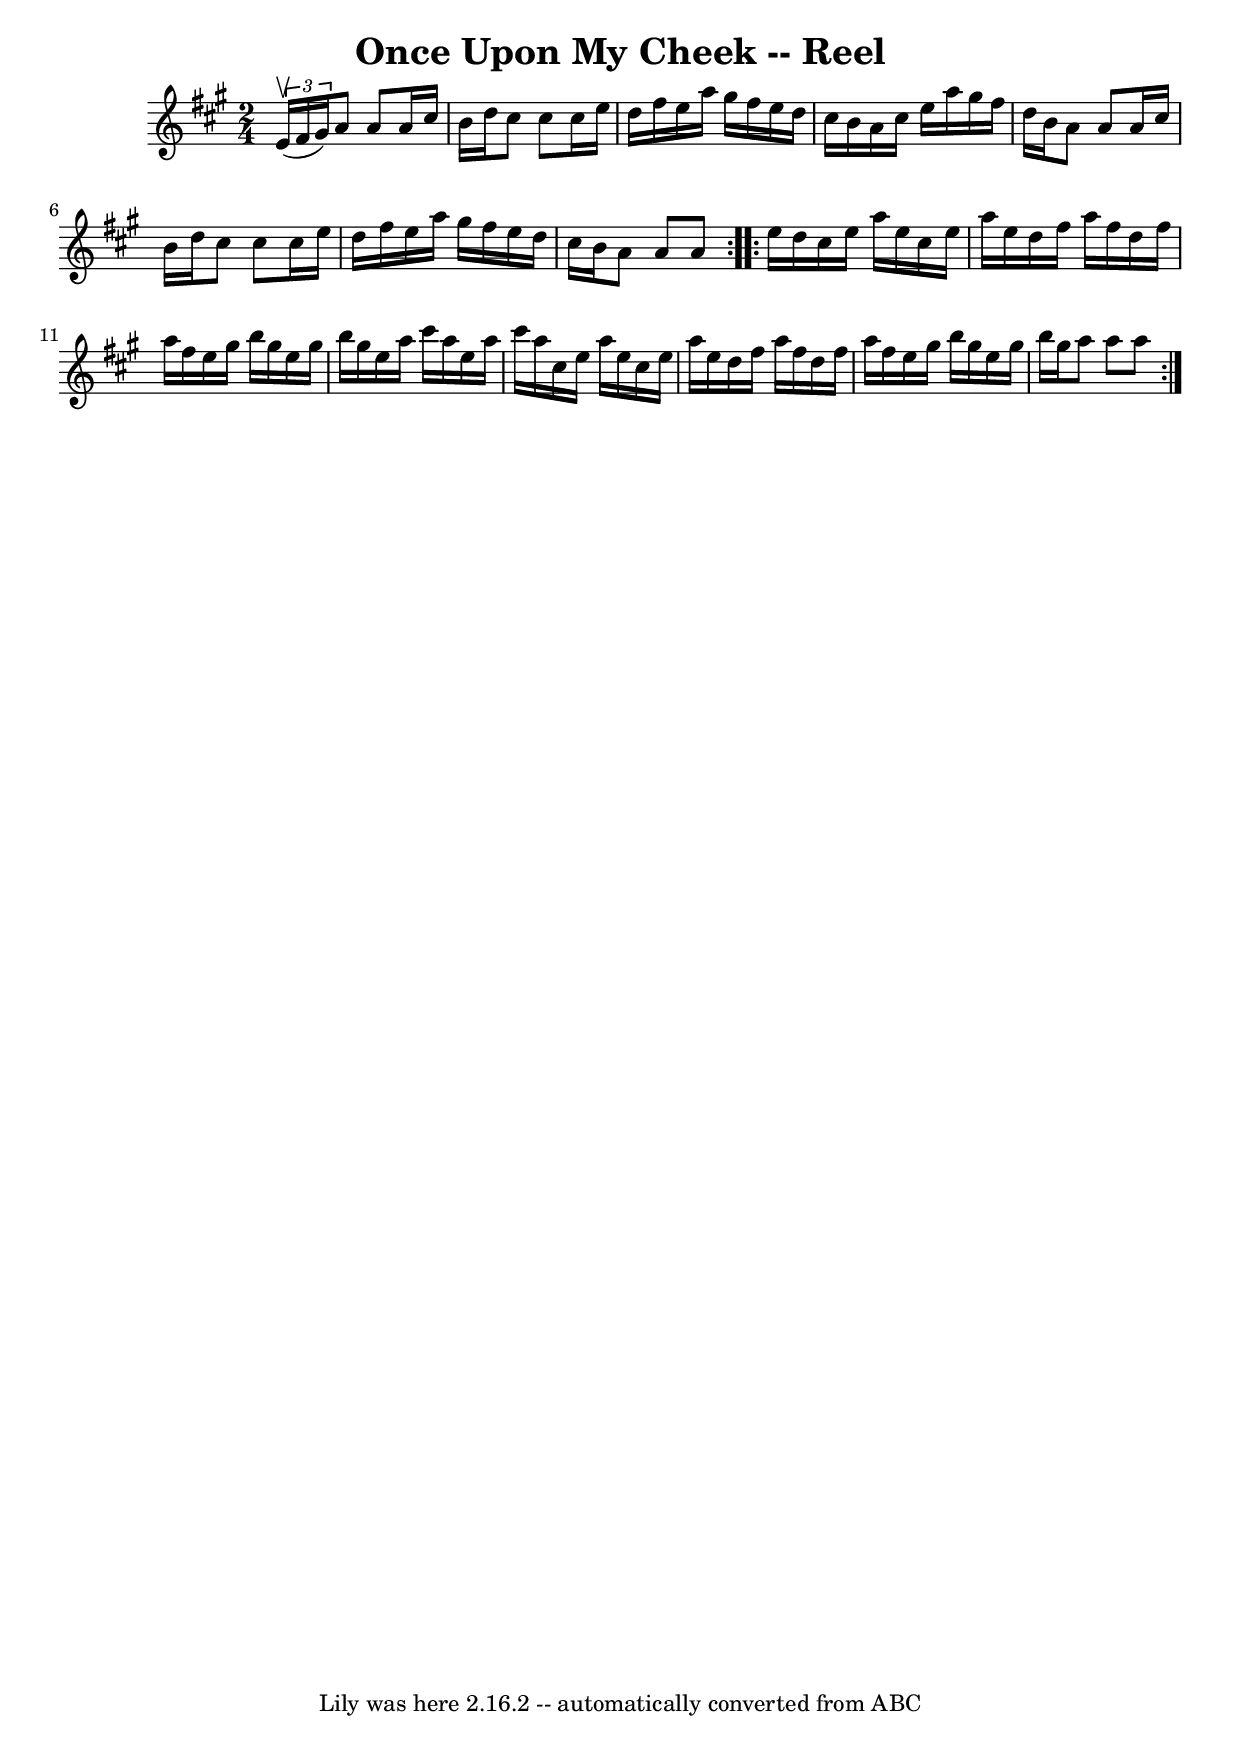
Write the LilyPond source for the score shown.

\version "2.16.2"
\include "Mammoth.ily"
\header {
	%% book = "Ryan's Mammoth Collection"
	crossRefNumber = "1"
	footnotes = ""
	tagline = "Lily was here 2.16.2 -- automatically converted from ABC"
	title = "Once Upon My Cheek -- Reel"
}
voicedefault =  {


\repeat volta 2 {
\time 2/4 
\key a \major   \times 2/3 { e'16^\upbow(fis'16 gis'16) } 
|
 a'8 a'8 a'16 cis''16 b'16 d''16  |
 cis''8    
cis''8 cis''16 e''16 d''16 fis''16  |
 e''16 a''16    
gis''16 fis''16 e''16 d''16 cis''16 b'16  |
 a'16    
cis''16 e''16 a''16 gis''16 fis''16 d''16 b'16  |
     
a'8 a'8 a'16 cis''16 b'16 d''16  |
 cis''8 cis''8    
cis''16 e''16 d''16 fis''16  |
 e''16 a''16 gis''16    
fis''16 e''16 d''16 cis''16 b'16  |
 a'8 a'8 a'8  
} \repeat volta 2 { e''16 d''16  |
 cis''16 e''16 a''16    
e''16 cis''16 e''16 a''16 e''16  |
 d''16 fis''16    
a''16 fis''16 d''16 fis''16 a''16 fis''16  |
 e''16    
gis''16 b''16 gis''16 e''16 gis''16 b''16 gis''16  |
   
e''16 a''16 cis'''16 a''16 e''16 a''16 cis'''16 a''16  
|
 cis''16 e''16 a''16 e''16 cis''16 e''16 a''16    
e''16  |
 d''16 fis''16 a''16 fis''16 d''16 fis''16    
a''16 fis''16  |
 e''16 gis''16 b''16 gis''16 e''16    
gis''16 b''16 gis''16  |
 a''8 a''8 a''8  }   
}

\score{
    <<

	\context Staff="default"
	{
	    \voicedefault 
	}

    >>
	\layout {
	}
	\midi {}
}
